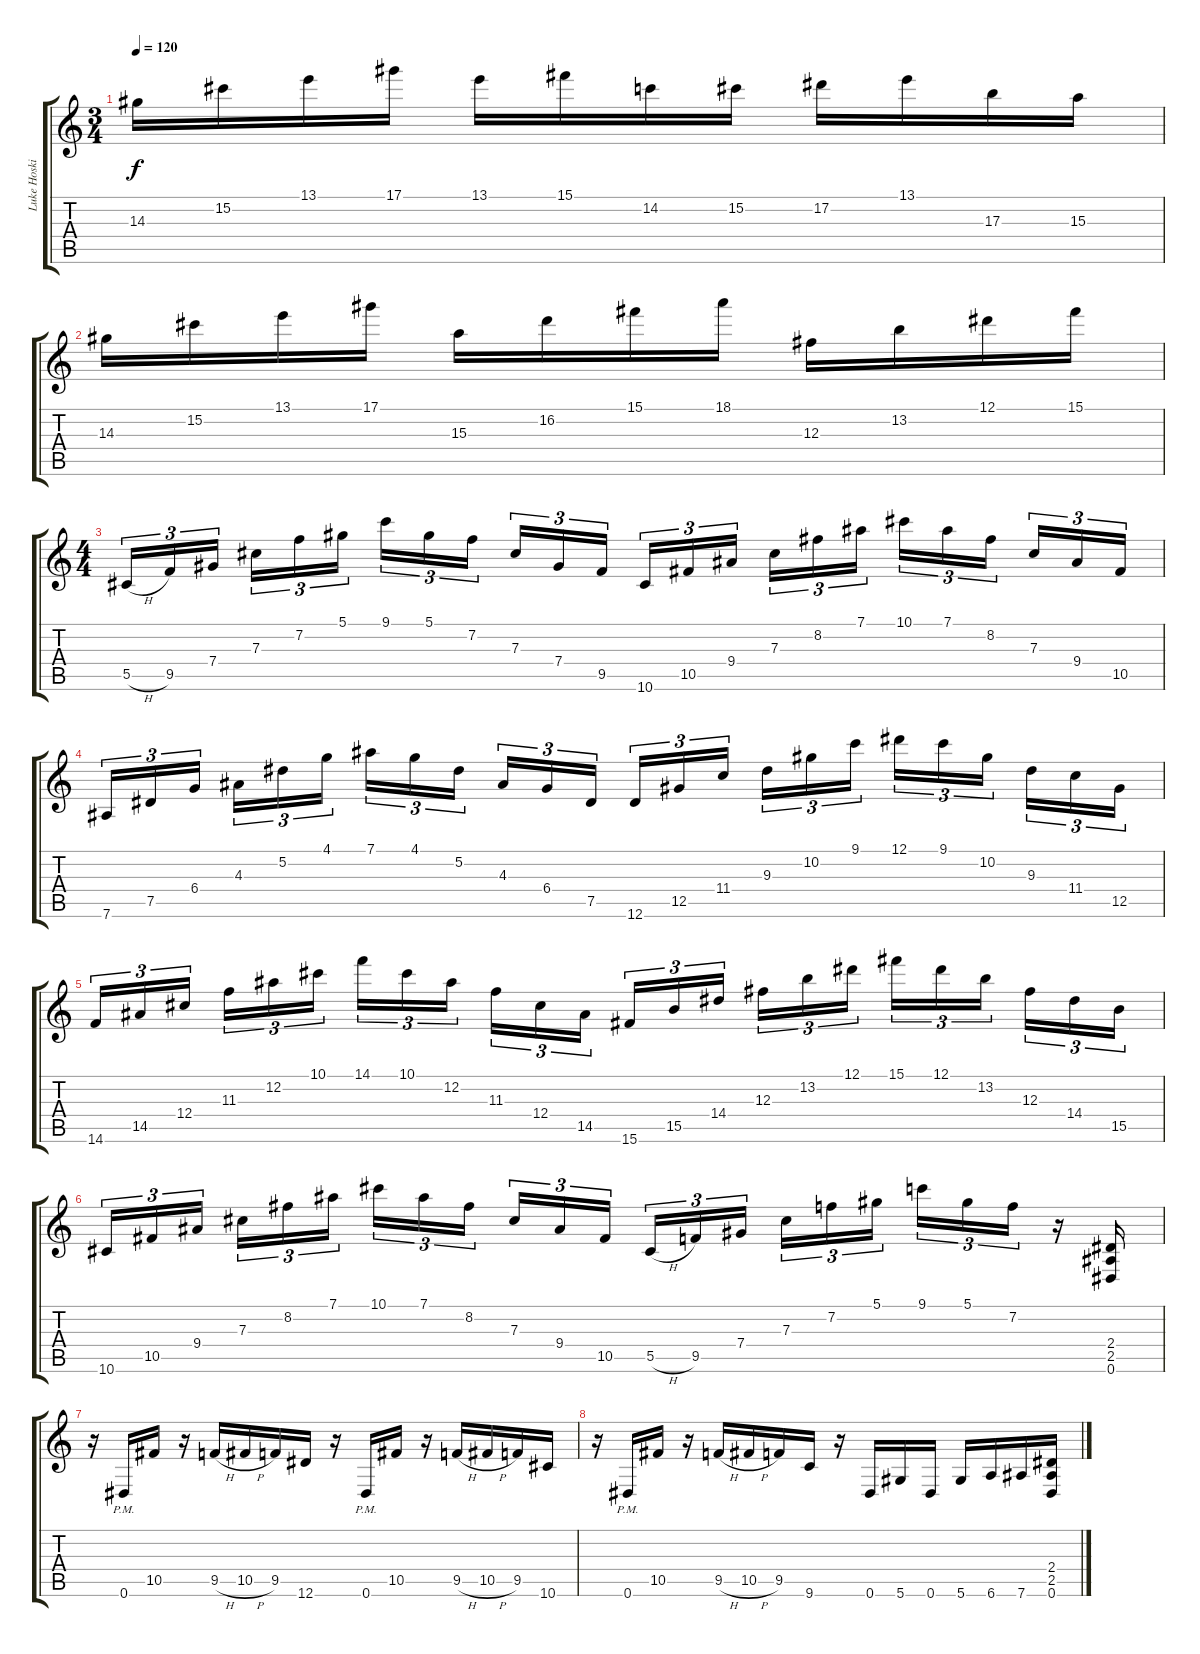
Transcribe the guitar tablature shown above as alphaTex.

\track ("Luke Hoskin" "Luke Hoski") {instrument overdrivenguitar}
\staff {score tabs}
\tuning (Eb4 Bb3 Gb3 Db3 Ab2 Eb2) {hide}
\ts (3 4)
\tempo 120
\clef g2
\ks c
14.3.16{dy f} 15.2.16 13.1.16 17.1.16 13.1.16 15.1.16 14.2.16 15.2.16 17.2.16 13.1.16 17.3.16 15.3.16 |
14.3.16 15.2.16 13.1.16 17.1.16 15.3.16 16.2.16 15.1.16 18.1.16 12.3.16 13.2.16 12.1.16 15.1.16 |
\ts (4 4)
5.5{h}.16{tu (3 2)} 9.5.16{tu (3 2)} 7.4.16{tu (3 2)} 7.3.16{tu (3 2)} 7.2.16{tu (3 2)} 5.1.16{tu (3 2)} 9.1.16{tu (3 2)} 5.1.16{tu (3 2)} 7.2.16{tu (3 2)} 7.3.16{tu (3 2)} 7.4.16{tu (3 2)} 9.5.16{tu (3 2)} 10.6.16{tu (3 2)} 10.5.16{tu (3 2)} 9.4.16{tu (3 2)} 7.3.16{tu (3 2)} 8.2.16{tu (3 2)} 7.1.16{tu (3 2)} 10.1.16{tu (3 2)} 7.1.16{tu (3 2)} 8.2.16{tu (3 2)} 7.3.16{tu (3 2)} 9.4.16{tu (3 2)} 10.5.16{tu (3 2)} |
7.6.16{tu (3 2)} 7.5.16{tu (3 2)} 6.4.16{tu (3 2)} 4.3.16{tu (3 2)} 5.2.16{tu (3 2)} 4.1.16{tu (3 2)} 7.1.16{tu (3 2)} 4.1.16{tu (3 2)} 5.2.16{tu (3 2)} 4.3.16{tu (3 2)} 6.4.16{tu (3 2)} 7.5.16{tu (3 2)} 12.6.16{tu (3 2)} 12.5.16{tu (3 2)} 11.4.16{tu (3 2)} 9.3.16{tu (3 2)} 10.2.16{tu (3 2)} 9.1.16{tu (3 2)} 12.1.16{tu (3 2)} 9.1.16{tu (3 2)} 10.2.16{tu (3 2)} 9.3.16{tu (3 2)} 11.4.16{tu (3 2)} 12.5.16{tu (3 2)} |
14.6.16{tu (3 2)} 14.5.16{tu (3 2)} 12.4.16{tu (3 2)} 11.3.16{tu (3 2)} 12.2.16{tu (3 2)} 10.1.16{tu (3 2)} 14.1.16{tu (3 2)} 10.1.16{tu (3 2)} 12.2.16{tu (3 2)} 11.3.16{tu (3 2)} 12.4.16{tu (3 2)} 14.5.16{tu (3 2)} 15.6.16{tu (3 2)} 15.5.16{tu (3 2)} 14.4.16{tu (3 2)} 12.3.16{tu (3 2)} 13.2.16{tu (3 2)} 12.1.16{tu (3 2)} 15.1.16{tu (3 2)} 12.1.16{tu (3 2)} 13.2.16{tu (3 2)} 12.3.16{tu (3 2)} 14.4.16{tu (3 2)} 15.5.16{tu (3 2)} |
10.6.16{tu (3 2)} 10.5.16{tu (3 2)} 9.4.16{tu (3 2)} 7.3.16{tu (3 2)} 8.2.16{tu (3 2)} 7.1.16{tu (3 2)} 10.1.16{tu (3 2)} 7.1.16{tu (3 2)} 8.2.16{tu (3 2)} 7.3.16{tu (3 2)} 9.4.16{tu (3 2)} 10.5.16{tu (3 2)} 5.5{h}.16{tu (3 2)} 9.5.16{tu (3 2)} 7.4.16{tu (3 2)} 7.3.16{tu (3 2)} 7.2.16{tu (3 2)} 5.1.16{tu (3 2)} 9.1.16{tu (3 2)} 5.1.16{tu (3 2)} 7.2.16{tu (3 2)} r.16 (2.4 2.5 0.6).16 |
r.16 0.6{pm}.16 10.5.16 r.16 9.5{h}.16 10.5{h}.16 9.5.16 12.6.16 r.16 0.6{pm}.16 10.5.16 r.16 9.5{h}.16 10.5{h}.16 9.5.16 10.6.16 |
r.16 0.6{pm}.16 10.5.16 r.16 9.5{h}.16 10.5{h}.16 9.5.16 9.6.16 r.16 0.6.16 5.6.16 0.6.16 5.6.16 6.6.16 7.6.16 (2.4 2.5 0.6).16
